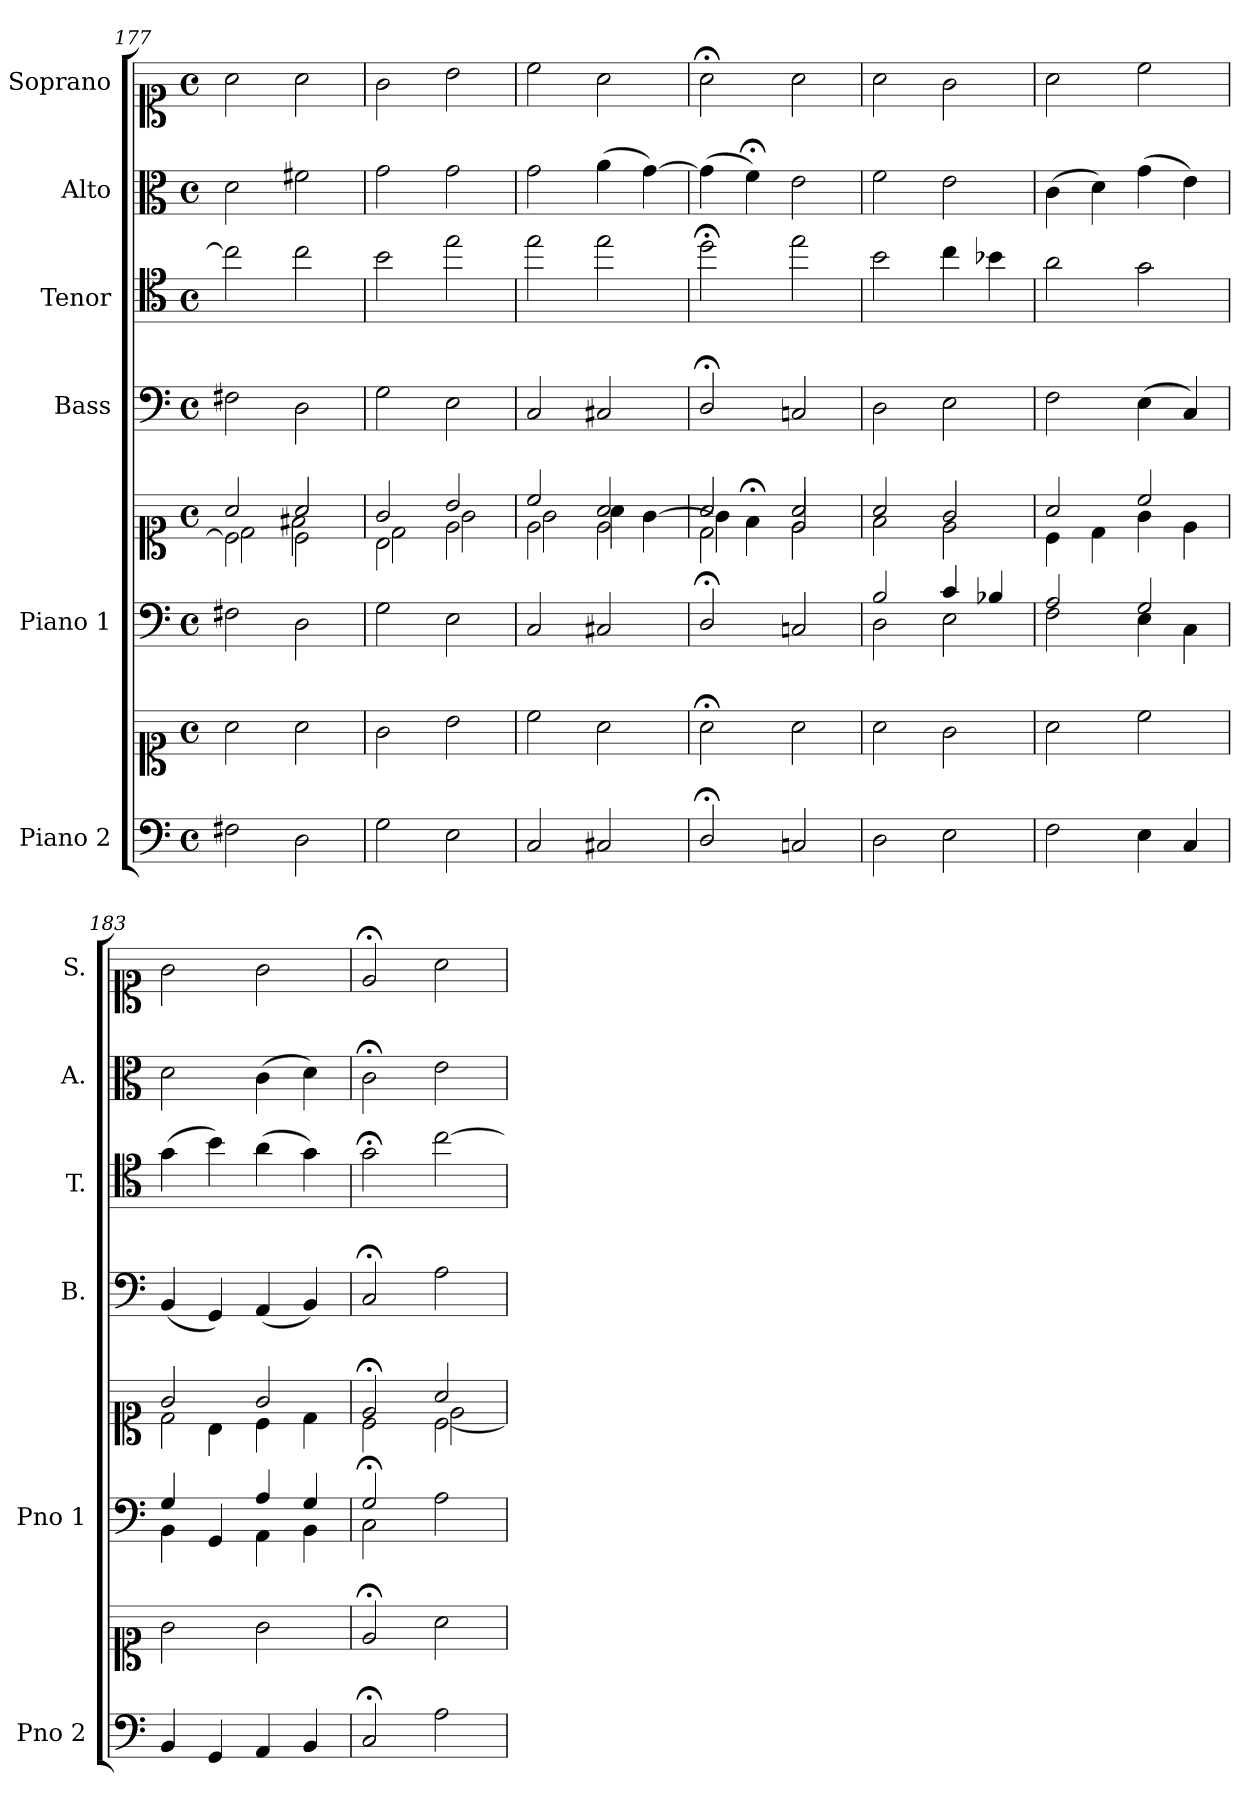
**kern	**kern	**kern	**kern	**kern	**kern	**kern	**kern
*part6	*part6	*part5	*part5	*part4	*part3	*part2	*part1
*staff8	*staff7	*staff6	*staff5	*staff4	*staff3	*staff2	*staff1
*I"Piano 2	*	*I"Piano 1	*	*I"Bass	*I"Tenor	*I"Alto	*I"Soprano
*I'Pno 2	*	*I'Pno 1	*	*I'B.	*I'T.	*I'A.	*I'S.
*clefF4	*clefC1	*clefF4	*clefC1	*clefF4	*clefC4	*clefC3	*clefC1
*	*	*	*	*	*ITrd7c12	*	*
*k[]	*k[]	*k[]	*k[]	*k[]	*k[]	*k[]	*k[]
*M4/4	*M4/4	*M4/4	*M4/4	*M4/4	*M4/4	*M4/4	*M4/4
*met(c)	*met(c)	*met(c)	*met(c)	*met(c)	*met(c)	*met(c)	*met(c)
=177	=177	=177	=177	=177	=177	=177	=177
*	*	*	*^	*	*	*	*
*	*	*	*	*^	*	*	*	*
2F#X\	2a\	2F#X\	2a/	2c\]	2d\	2F#X\	2c\]	2d\	2a\
2D\	2a\	2D\	2a/	2c\	2f#X\	2D\	2c\	2f#X\	2a\
=178	=178	=178	=178	=178	=178	=178	=178	=178	=178
2G\	2g\	2G\	2g/	2B\	2d\	2G\	2B\	2g\	2g\
2E\	2b\	2E\	2b/	2e\	2g\	2E\	2e\	2g\	2b\
=179	=179	=179	=179	=179	=179	=179	=179	=179	=179
2C/	2cc\	2C/	2cc/	2e\	2g\	2C/	2e\	2g\	2cc\
2C#X/	2a\	2C#X/	2a/	2e\	4a\	2C#X/	2e\	(4a\	2a\
.	.	.	.	.	[<4g\	.	.	[4g\)	.
=180	=180	=180	=180	=180	=180	=180	=180	=180	=180
2D;/	2a;<\	2D;/	2a/	2d\	4g\]	2D;</	2d;<\	(4g\]	2a;<\
.	.	.	.	.	4f;<\	.	.	4f;<\)	.
2Cn/	2a\	2Cn/	2a/	2e\	2e/	2Cn/	2e\	2e\	2a\
*	*	*	*	*v	*v	*	*	*	*
=181	=181	=181	=181	=181	=181	=181	=181	=181
*	*	*^	*	*	*	*	*	*
2D\	2a\	2B/	2D\	2a/	2f\	2D\	2B\	2f\	2a\
2E\	2g\	4c/	2E\	2g/	2e\	2E\	4c\	2e\	2g\
.	.	4B-X/	.	.	.	.	4B-X\	.	.
=182	=182	=182	=182	=182	=182	=182	=182	=182	=182
2F\	2a\	2A/	2F\	2a/	4c\	2F\	2A\	(4c\	2a\
.	.	.	.	.	4d\	.	.	4d\)	.
4E\	2cc\	2G/	4E\	2cc/	4g\	(4E\	2G\	(4g\	2cc\
4C/	.	.	4C\	.	4e\	4C/)	.	4e\)	.
=183	=183	=183	=183	=183	=183	=183	=183	=183	=183
*	*	*	*	*	*^	*	*	*	*
4BB/	2g\	4G/	4BB\	2g/	4ryy	2d\	(4BB/	(4G\	2d\	2g\
4GG/	.	4ryy	4GG/	.	4B\	.	4GG/)	4B\)	.	.
4AA/	2g\	4A/	4AA\	2g/	2ryy	4c\	(4AA/	(4A\	(4c\	2g\
4BB/	.	4G/	4BB\	.	.	4d\	4BB/)	4G\)	4d\)	.
=184	=184	=184	=184	=184	=184	=184	=184	=184	=184	=184
2C;/	2e;</	2G;/	2C\	2e;</	2ryy	2c\	2C;</	2G;<\	2c;<\	2e;</
2A\	2a\	2ryy	2A\	2a/	[<2c\	2e\	2A\	[>2c\	2e\	2a\
*	*	*v	*v	*	*	*	*	*	*	*
*	*	*	*v	*v	*v	*	*	*	*
=	=	=	=	=	=	=	=
*-	*-	*-	*-	*-	*-	*-	*-
